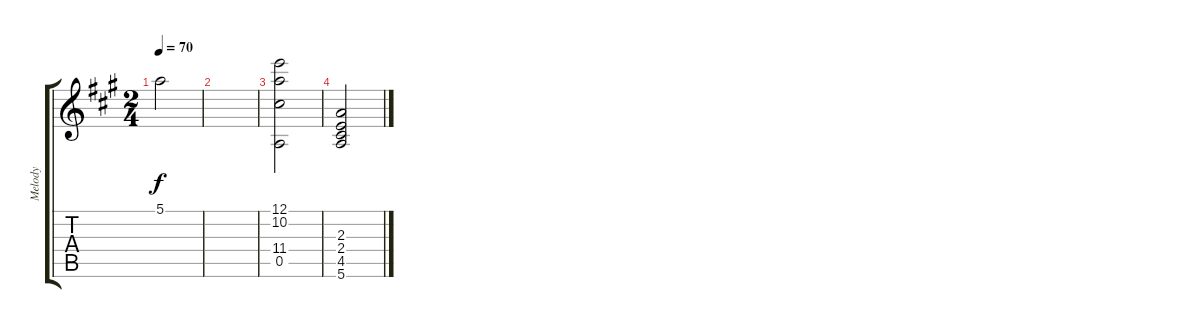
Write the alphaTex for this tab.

\track ("Melody" "Melody") {instrument acousticguitarnylon}
\staff {score tabs}
\tuning (E4 B3 G3 D3 A2 E2) {hide}
\ts (2 4)
\tempo 70
\clef g2
\ks a
5.1.2{dy f} |
|
(12.1 10.2 11.4 0.5).2 |
(2.3 2.4 4.5 5.6).2
